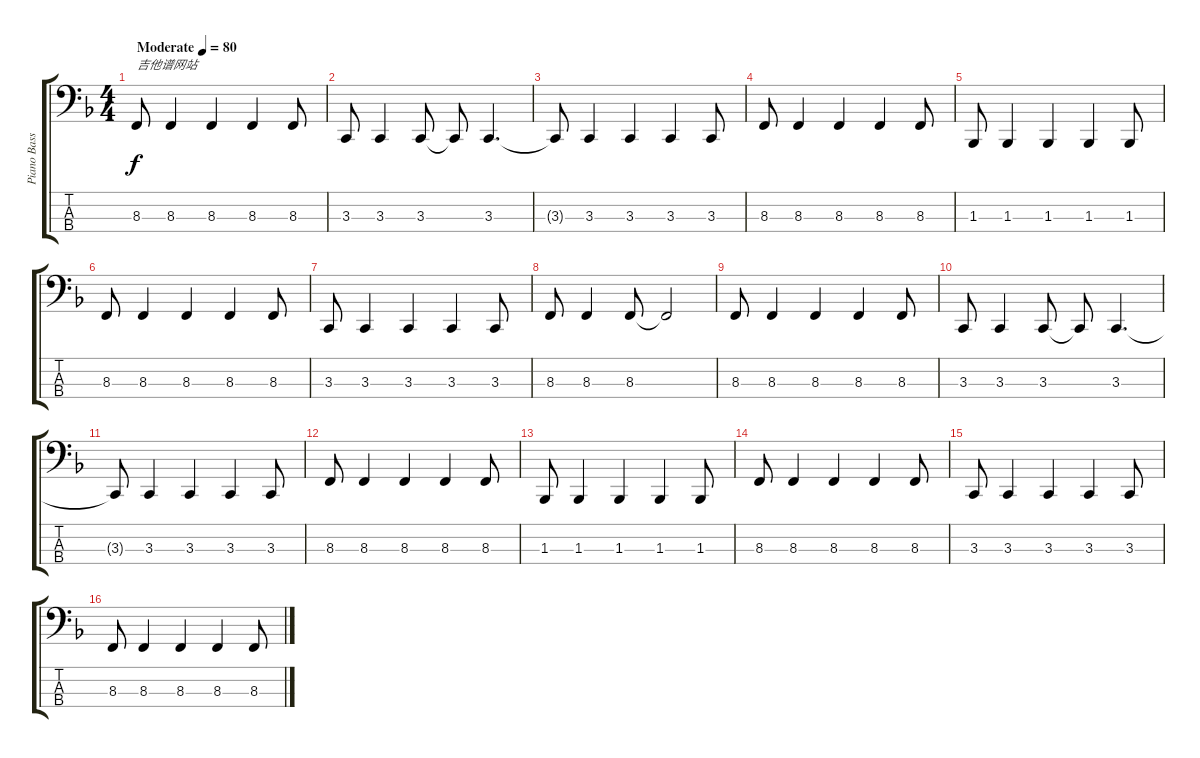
\track ("Piano Bass" "Piano Bass") {instrument brightacousticpiano}
\staff {score tabs}
\tuning (G2 D2 A1 E1) {hide}
\ts (4 4)
\tempo (80 "Moderate")
\clef f4
\ks f
8.3.8{txt "吉他谱网站" dy f instrument brightacousticpiano} 8.3.4 8.3.4 8.3.4 8.3.8 |
3.3.8 3.3.4 3.3.8 3.3{t}.8 3.3.4{d} |
3.3{t}.8 3.3.4 3.3.4 3.3.4 3.3.8 |
8.3.8 8.3.4 8.3.4 8.3.4 8.3.8 |
1.3.8 1.3.4 1.3.4 1.3.4 1.3.8 |
8.3.8 8.3.4 8.3.4 8.3.4 8.3.8 |
3.3.8 3.3.4 3.3.4 3.3.4 3.3.8 |
8.3.8 8.3.4 8.3.8 8.3{t}.2 |
8.3.8 8.3.4 8.3.4 8.3.4 8.3.8 |
3.3.8 3.3.4 3.3.8 3.3{t}.8 3.3.4{d} |
3.3{t}.8 3.3.4 3.3.4 3.3.4 3.3.8 |
8.3.8 8.3.4 8.3.4 8.3.4 8.3.8 |
1.3.8 1.3.4 1.3.4 1.3.4 1.3.8 |
8.3.8 8.3.4 8.3.4 8.3.4 8.3.8 |
3.3.8 3.3.4 3.3.4 3.3.4 3.3.8 |
8.3.8 8.3.4 8.3.4 8.3.4 8.3.8
